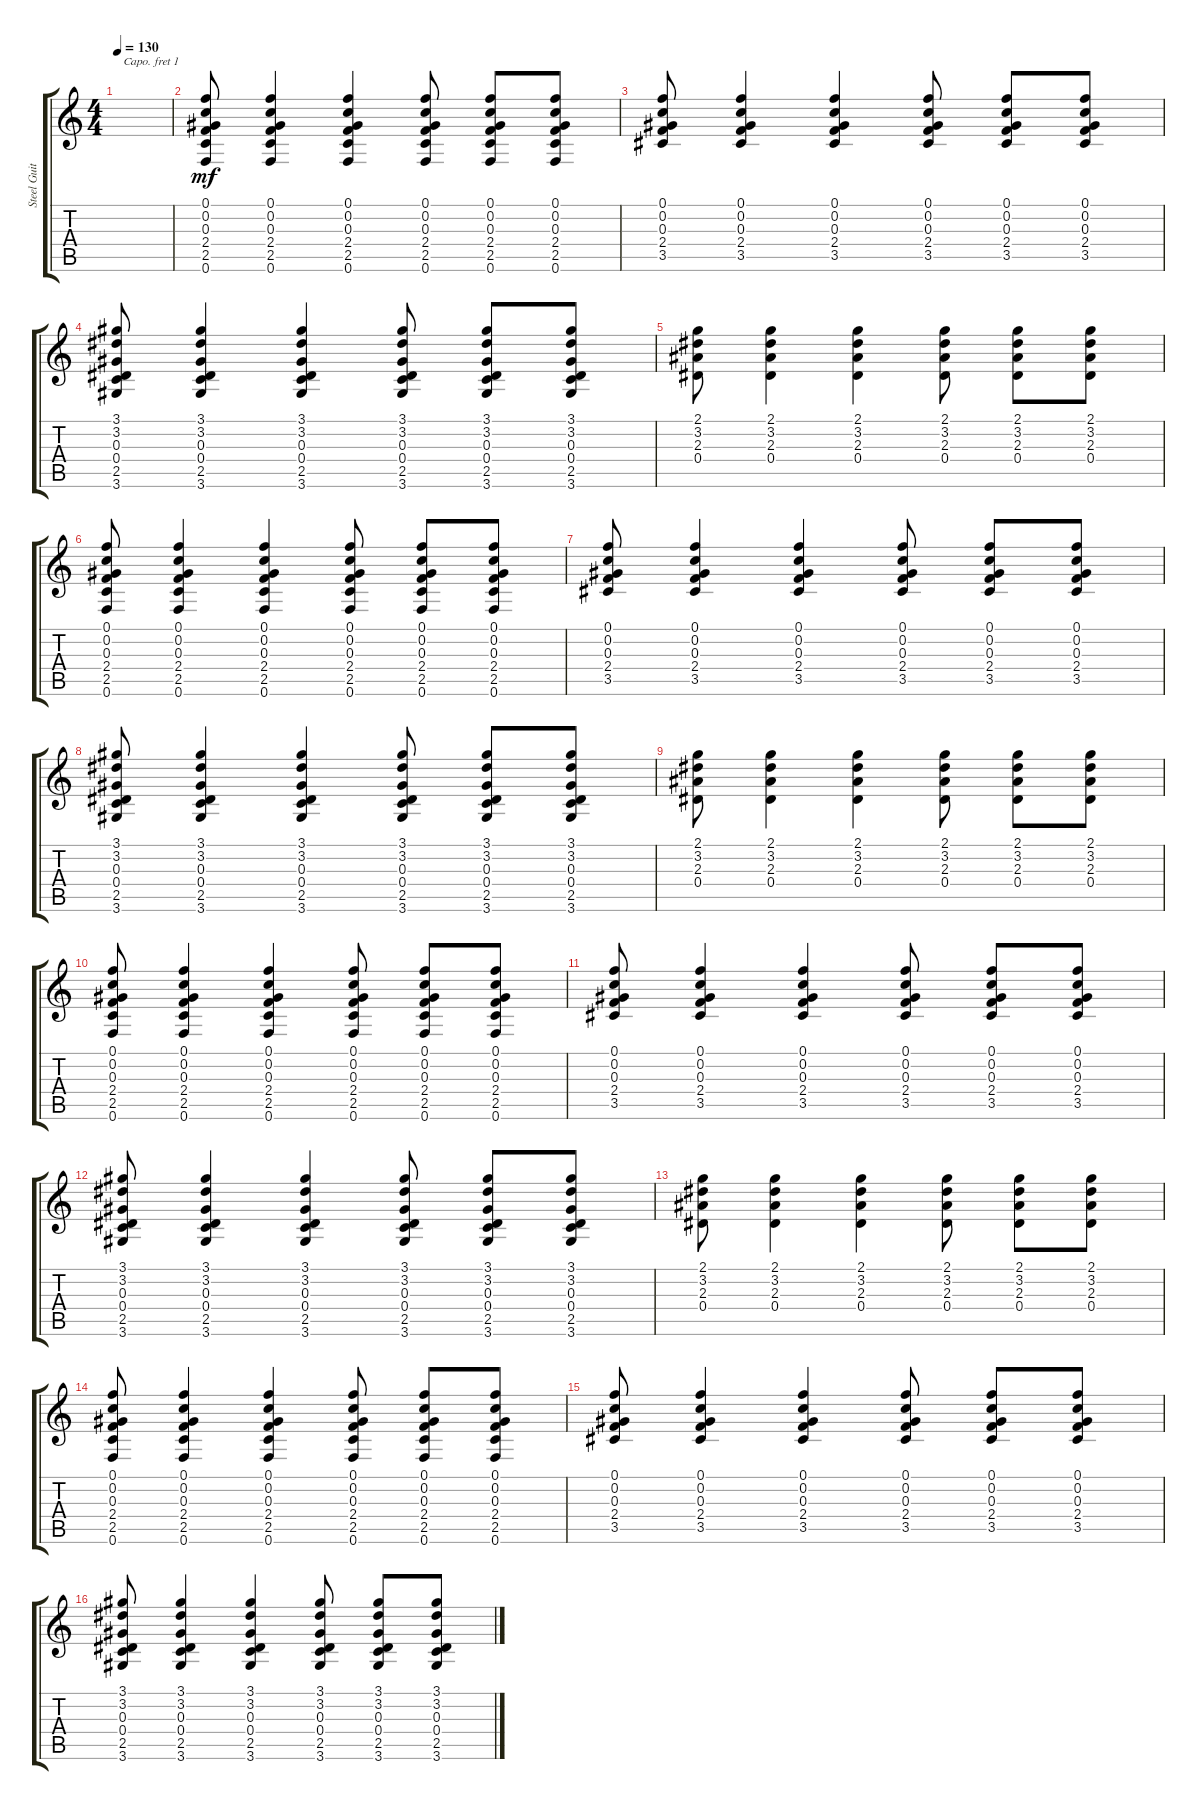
\track ("Steel Guitar" "Steel Guit") {instrument acousticguitarsteel}
\staff {score tabs}
\capo 1
\tuning (E4 B3 G3 D3 A2 E2) {hide}
\ts (4 4)
\tempo 130
\clef g2
\ks c
|
(0.1 0.2 0.3 2.4 2.5 0.6).8{dy mf} (0.1 0.2 0.3 2.4 2.5 0.6).4 (0.1 0.2 0.3 2.4 2.5 0.6).4 (0.1 0.2 0.3 2.4 2.5 0.6).8 (0.1 0.2 0.3 2.4 2.5 0.6).8 (0.1 0.2 0.3 2.4 2.5 0.6).8 |
(0.1 0.2 0.3 2.4 3.5).8 (0.1 0.2 0.3 2.4 3.5).4 (0.1 0.2 0.3 2.4 3.5).4 (0.1 0.2 0.3 2.4 3.5).8 (0.1 0.2 0.3 2.4 3.5).8 (0.1 0.2 0.3 2.4 3.5).8 |
(3.1 3.2 0.3 0.4 2.5 3.6).8 (3.1 3.2 0.3 0.4 2.5 3.6).4 (3.1 3.2 0.3 0.4 2.5 3.6).4 (3.1 3.2 0.3 0.4 2.5 3.6).8 (3.1 3.2 0.3 0.4 2.5 3.6).8 (3.1 3.2 0.3 0.4 2.5 3.6).8 |
(2.1 3.2 2.3 0.4).8 (2.1 3.2 2.3 0.4).4 (2.1 3.2 2.3 0.4).4 (2.1 3.2 2.3 0.4).8 (2.1 3.2 2.3 0.4).8 (2.1 3.2 2.3 0.4).8 |
(0.1 0.2 0.3 2.4 2.5 0.6).8 (0.1 0.2 0.3 2.4 2.5 0.6).4 (0.1 0.2 0.3 2.4 2.5 0.6).4 (0.1 0.2 0.3 2.4 2.5 0.6).8 (0.1 0.2 0.3 2.4 2.5 0.6).8 (0.1 0.2 0.3 2.4 2.5 0.6).8 |
(0.1 0.2 0.3 2.4 3.5).8 (0.1 0.2 0.3 2.4 3.5).4 (0.1 0.2 0.3 2.4 3.5).4 (0.1 0.2 0.3 2.4 3.5).8 (0.1 0.2 0.3 2.4 3.5).8 (0.1 0.2 0.3 2.4 3.5).8 |
(3.1 3.2 0.3 0.4 2.5 3.6).8 (3.1 3.2 0.3 0.4 2.5 3.6).4 (3.1 3.2 0.3 0.4 2.5 3.6).4 (3.1 3.2 0.3 0.4 2.5 3.6).8 (3.1 3.2 0.3 0.4 2.5 3.6).8 (3.1 3.2 0.3 0.4 2.5 3.6).8 |
(2.1 3.2 2.3 0.4).8 (2.1 3.2 2.3 0.4).4 (2.1 3.2 2.3 0.4).4 (2.1 3.2 2.3 0.4).8 (2.1 3.2 2.3 0.4).8 (2.1 3.2 2.3 0.4).8 |
(0.1 0.2 0.3 2.4 2.5 0.6).8 (0.1 0.2 0.3 2.4 2.5 0.6).4 (0.1 0.2 0.3 2.4 2.5 0.6).4 (0.1 0.2 0.3 2.4 2.5 0.6).8 (0.1 0.2 0.3 2.4 2.5 0.6).8 (0.1 0.2 0.3 2.4 2.5 0.6).8 |
(0.1 0.2 0.3 2.4 3.5).8 (0.1 0.2 0.3 2.4 3.5).4 (0.1 0.2 0.3 2.4 3.5).4 (0.1 0.2 0.3 2.4 3.5).8 (0.1 0.2 0.3 2.4 3.5).8 (0.1 0.2 0.3 2.4 3.5).8 |
(3.1 3.2 0.3 0.4 2.5 3.6).8 (3.1 3.2 0.3 0.4 2.5 3.6).4 (3.1 3.2 0.3 0.4 2.5 3.6).4 (3.1 3.2 0.3 0.4 2.5 3.6).8 (3.1 3.2 0.3 0.4 2.5 3.6).8 (3.1 3.2 0.3 0.4 2.5 3.6).8 |
(2.1 3.2 2.3 0.4).8 (2.1 3.2 2.3 0.4).4 (2.1 3.2 2.3 0.4).4 (2.1 3.2 2.3 0.4).8 (2.1 3.2 2.3 0.4).8 (2.1 3.2 2.3 0.4).8 |
(0.1 0.2 0.3 2.4 2.5 0.6).8 (0.1 0.2 0.3 2.4 2.5 0.6).4 (0.1 0.2 0.3 2.4 2.5 0.6).4 (0.1 0.2 0.3 2.4 2.5 0.6).8 (0.1 0.2 0.3 2.4 2.5 0.6).8 (0.1 0.2 0.3 2.4 2.5 0.6).8 |
(0.1 0.2 0.3 2.4 3.5).8 (0.1 0.2 0.3 2.4 3.5).4 (0.1 0.2 0.3 2.4 3.5).4 (0.1 0.2 0.3 2.4 3.5).8 (0.1 0.2 0.3 2.4 3.5).8 (0.1 0.2 0.3 2.4 3.5).8 |
(3.1 3.2 0.3 0.4 2.5 3.6).8 (3.1 3.2 0.3 0.4 2.5 3.6).4 (3.1 3.2 0.3 0.4 2.5 3.6).4 (3.1 3.2 0.3 0.4 2.5 3.6).8 (3.1 3.2 0.3 0.4 2.5 3.6).8 (3.1 3.2 0.3 0.4 2.5 3.6).8
